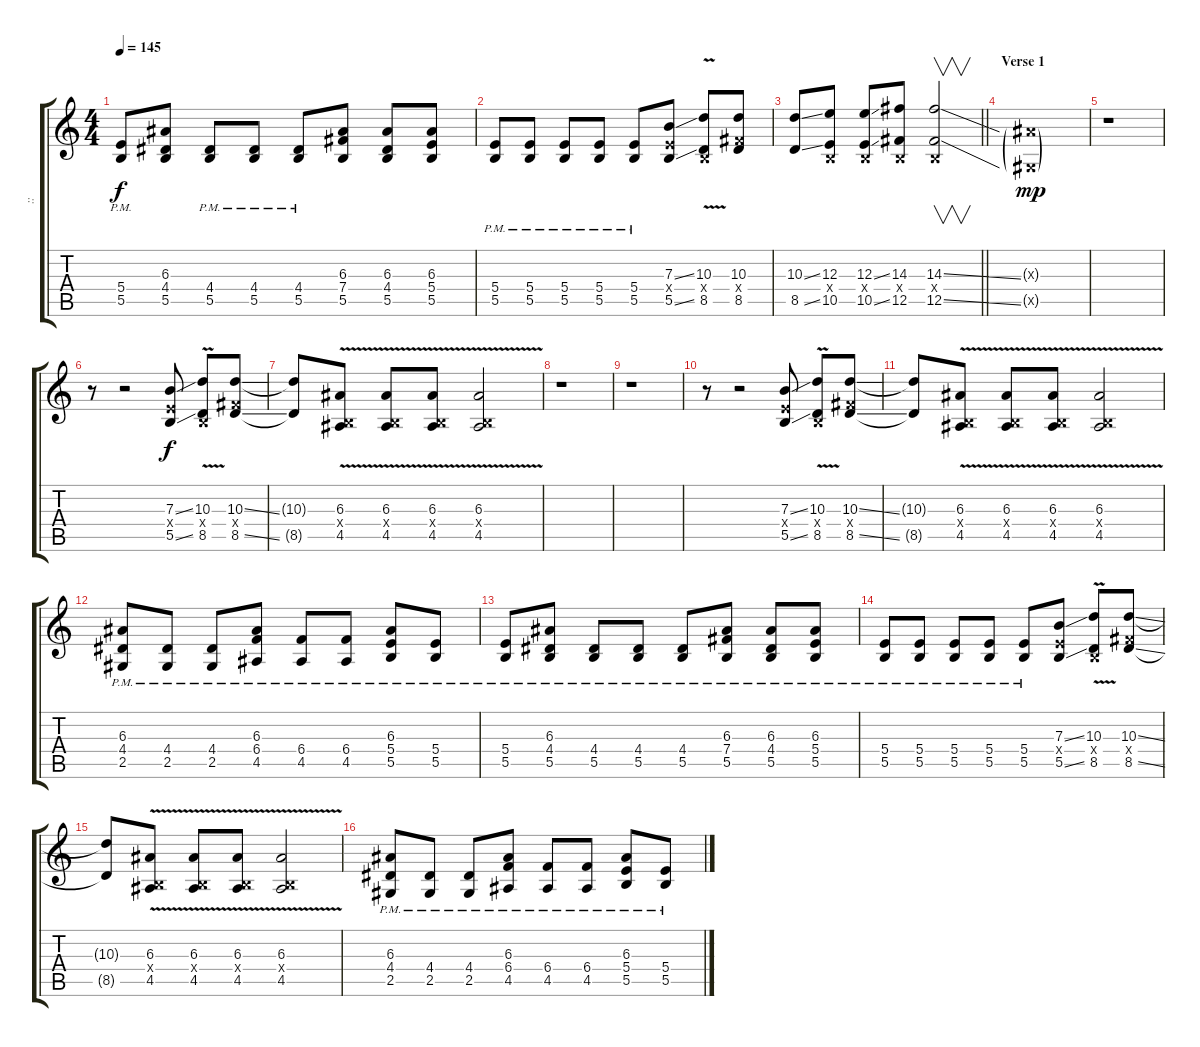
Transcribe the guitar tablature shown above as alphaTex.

\track ("        :: James Root #4 ::" "        ::") {instrument distortionguitar}
\staff {score tabs}
\tuning (Db4 Ab3 E3 B2 Gb2 B1) {hide}
\ts (4 4)
\tempo 145
\clef g2
\ks c
(5.4{pm} 5.5{pm}).8{dy f} (6.3 4.4 5.5).8 (4.4{pm} 5.5{pm}).8 (4.4{pm} 5.5{pm}).8 (4.4{pm} 5.5{pm}).8 (6.3 7.4 5.5).8 (6.3 4.4 5.5).8 (6.3 5.4 5.5).8 |
(5.4{pm} 5.5{pm}).8 (5.4{pm} 5.5{pm}).8 (5.4{pm} 5.5{pm}).8 (5.4{pm} 5.5{pm}).8 (5.4{pm} 5.5{pm}).8 (7.3{ss} 5.4{x} 5.5{ss}).8 (10.3{v} 0.4{x} 8.5).8 (10.3 7.4{x} 8.5).8 |
\barLineRight lightlight
(10.3{ss} 8.5{ss}).8 (12.3 0.4{x} 10.5).8 (12.3{ss} 0.4{x} 10.5{ss}).8 (14.3 0.4{x} 12.5).8 (14.3{ss} 0.4{x} 12.5{ss}).2{v} |
\section ("" "Verse 1")
(6.3{g x} 2.5{g x}).1{dy mp} |
r.1 |
r.8 r.2 (7.3{ss} 5.4{x} 5.5{ss}).8{dy f} (10.3{v} 0.4{x} 8.5).8 (10.3{ss} 7.4{x} 8.5{ss}).8 |
(10.3{t} 8.5{t}).8 (6.3{v} 0.4{x} 4.5).8 (6.3{v} 0.4{x} 4.5).8 (6.3{v} 0.4{x} 4.5).8 (6.3{v} 0.4{x} 4.5).2 |
r.1 |
r.1 |
r.8 r.2 (7.3{ss} 5.4{x} 5.5{ss}).8 (10.3{v} 0.4{x} 8.5).8 (10.3{ss} 7.4{x} 8.5{ss}).8 |
(10.3{t} 8.5{t}).8 (6.3{v} 0.4{x} 4.5).8 (6.3{v} 0.4{x} 4.5).8 (6.3{v} 0.4{x} 4.5).8 (6.3{v} 0.4{x} 4.5).2 |
(6.3{pm} 4.4{pm} 2.5{pm}).8 (4.4{pm} 2.5{pm}).8 (4.4{pm} 2.5{pm}).8 (6.3{pm} 6.4{pm} 4.5{pm}).8 (6.4{pm} 4.5{pm}).8 (6.4{pm} 4.5{pm}).8 (6.3{pm} 5.4{pm} 5.5{pm}).8 (5.4{pm} 5.5{pm}).8 |
(5.4{pm} 5.5{pm}).8 (6.3{pm} 4.4{pm} 5.5{pm}).8 (4.4{pm} 5.5{pm}).8 (4.4{pm} 5.5{pm}).8 (4.4{pm} 5.5{pm}).8 (6.3{pm} 7.4{pm} 5.5{pm}).8 (6.3{pm} 4.4{pm} 5.5{pm}).8 (6.3{pm} 5.4{pm} 5.5{pm}).8 |
(5.4{pm} 5.5{pm}).8 (5.4{pm} 5.5{pm}).8 (5.4{pm} 5.5{pm}).8 (5.4{pm} 5.5{pm}).8 (5.4{pm} 5.5{pm}).8 (7.3{ss} 5.4{x} 5.5{ss}).8 (10.3{v} 0.4{x} 8.5).8 (10.3{ss} 7.4{x} 8.5{ss}).8 |
(10.3{t} 8.5{t}).8 (6.3{v} 0.4{x} 4.5).8 (6.3{v} 0.4{x} 4.5).8 (6.3{v} 0.4{x} 4.5).8 (6.3{v} 0.4{x} 4.5).2 |
(6.3{pm} 4.4{pm} 2.5{pm}).8 (4.4{pm} 2.5{pm}).8 (4.4{pm} 2.5{pm}).8 (6.3{pm} 6.4{pm} 4.5{pm}).8 (6.4{pm} 4.5{pm}).8 (6.4{pm} 4.5{pm}).8 (6.3{pm} 5.4{pm} 5.5{pm}).8 (5.4{pm} 5.5{pm}).8
